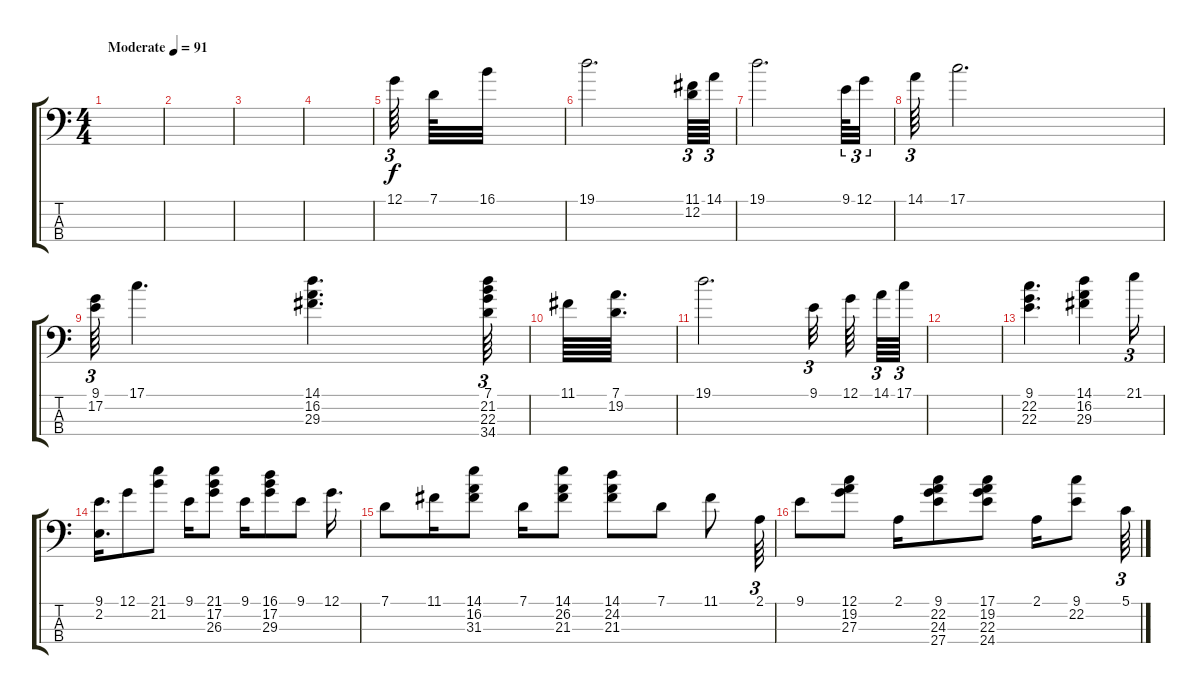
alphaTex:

\track "" {instrument distortionguitar}
\staff {score tabs}
\tuning (G2 D2 A1 E1) {hide}
\ts (4 4)
\tempo (91 "Moderate")
\clef f4
\ks c
|
|
|
|
12.1.64{tu (3 2)} 7.1.64 16.1.32 |
19.1.2{d} (11.1 12.2).64{tu (3 2)} 14.1.64{tu (3 2)} |
19.1.2{d} 9.1.64{tu (3 2)} 12.1.32{tu (3 2)} |
14.1.64{tu (3 2)} 17.1.2{d} |
(9.1 17.2).64{tu (3 2)} 17.1.4{d} (14.1 16.2 29.3).4{d} (7.1 21.2 22.3 34.4).64{tu (3 2)} |
11.1.64 (7.1 19.2).64{d} |
19.1.2{d} 9.1.32{tu (3 2)} 12.1.64 14.1.64{tu (3 2)} 17.1.64{tu (3 2)} |
|
(9.1 22.2 22.3).4{d} (14.1 16.2 29.3).4 21.1.16{tu (3 2)} |
(9.1 2.2).16{d} 12.1.8 (21.1 21.2).8 9.1.16 (21.1 17.2 26.3).8 9.1.16 (16.1 17.2 29.3).8 9.1.8 12.1.16{d} |
7.1.8 11.1.16 (14.1 16.2 31.3).8 7.1.16 (14.1 26.2 21.3).8 (14.1 24.2 21.3).8 7.1.8 11.1.8 2.1.64{tu (3 2)} |
9.1.8 (12.1 19.2 27.3).8 2.1.16 (9.1 22.2 24.3 27.4).8 (17.1 19.2 22.3 24.4).8 2.1.16 (9.1 22.2).8 5.1.64{tu (3 2)}
